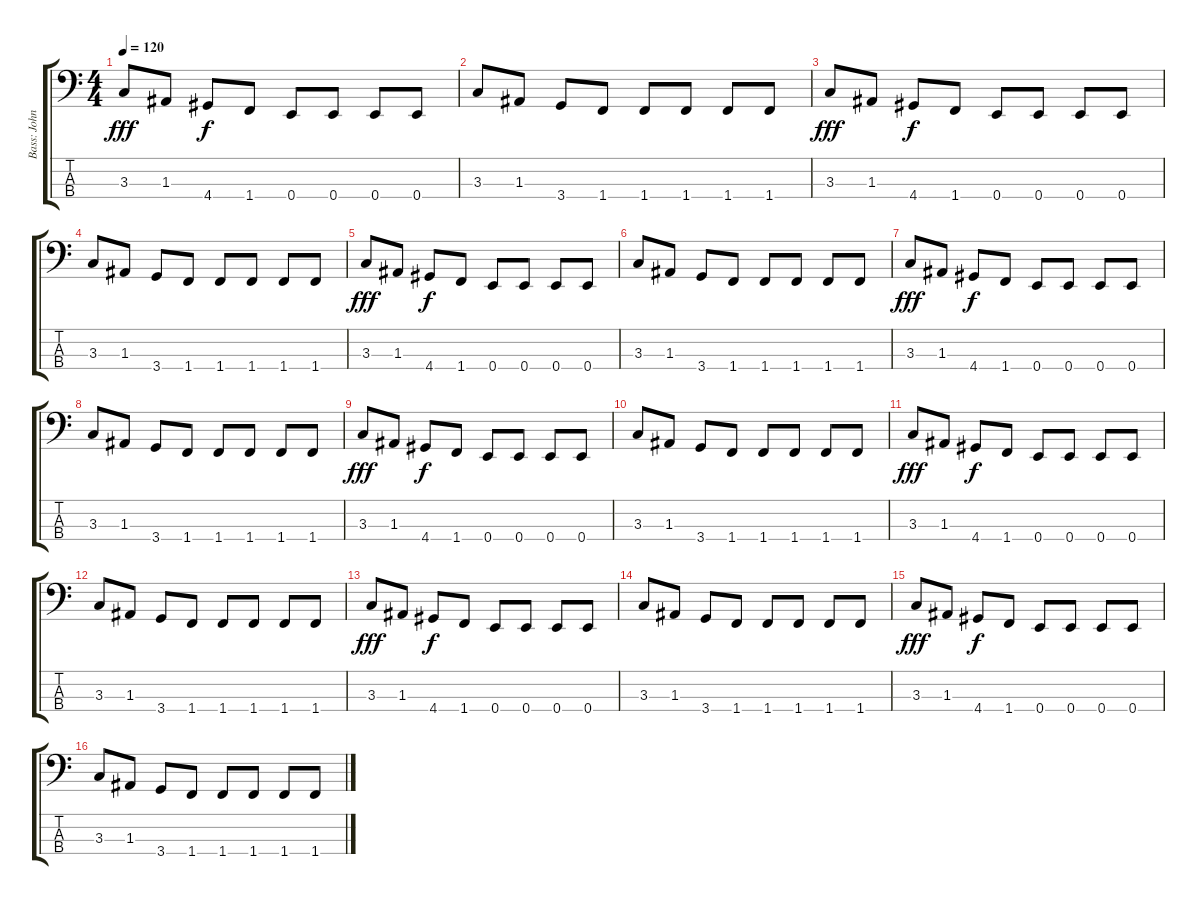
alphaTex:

\track ("Bass: Johnny Lee Middleton" "Bass: John") {instrument electricbasspick}
\staff {score tabs}
\tuning (G2 D2 A1 E1) {hide}
\ts (4 4)
\tempo 120
\clef f4
\ks c
3.3.8{dy fff} 1.3.8 4.4.8{dy f} 1.4.8 0.4.8 0.4.8 0.4.8 0.4.8 |
3.3.8 1.3.8 3.4.8 1.4.8 1.4.8 1.4.8 1.4.8 1.4.8 |
3.3.8{dy fff} 1.3.8 4.4.8{dy f} 1.4.8 0.4.8 0.4.8 0.4.8 0.4.8 |
3.3.8 1.3.8 3.4.8 1.4.8 1.4.8 1.4.8 1.4.8 1.4.8 |
3.3.8{dy fff} 1.3.8 4.4.8{dy f} 1.4.8 0.4.8 0.4.8 0.4.8 0.4.8 |
3.3.8 1.3.8 3.4.8 1.4.8 1.4.8 1.4.8 1.4.8 1.4.8 |
3.3.8{dy fff} 1.3.8 4.4.8{dy f} 1.4.8 0.4.8 0.4.8 0.4.8 0.4.8 |
3.3.8 1.3.8 3.4.8 1.4.8 1.4.8 1.4.8 1.4.8 1.4.8 |
3.3.8{dy fff} 1.3.8 4.4.8{dy f} 1.4.8 0.4.8 0.4.8 0.4.8 0.4.8 |
3.3.8 1.3.8 3.4.8 1.4.8 1.4.8 1.4.8 1.4.8 1.4.8 |
3.3.8{dy fff} 1.3.8 4.4.8{dy f} 1.4.8 0.4.8 0.4.8 0.4.8 0.4.8 |
3.3.8 1.3.8 3.4.8 1.4.8 1.4.8 1.4.8 1.4.8 1.4.8 |
3.3.8{dy fff} 1.3.8 4.4.8{dy f} 1.4.8 0.4.8 0.4.8 0.4.8 0.4.8 |
3.3.8 1.3.8 3.4.8 1.4.8 1.4.8 1.4.8 1.4.8 1.4.8 |
3.3.8{dy fff} 1.3.8 4.4.8{dy f} 1.4.8 0.4.8 0.4.8 0.4.8 0.4.8 |
3.3.8 1.3.8 3.4.8 1.4.8 1.4.8 1.4.8 1.4.8 1.4.8
